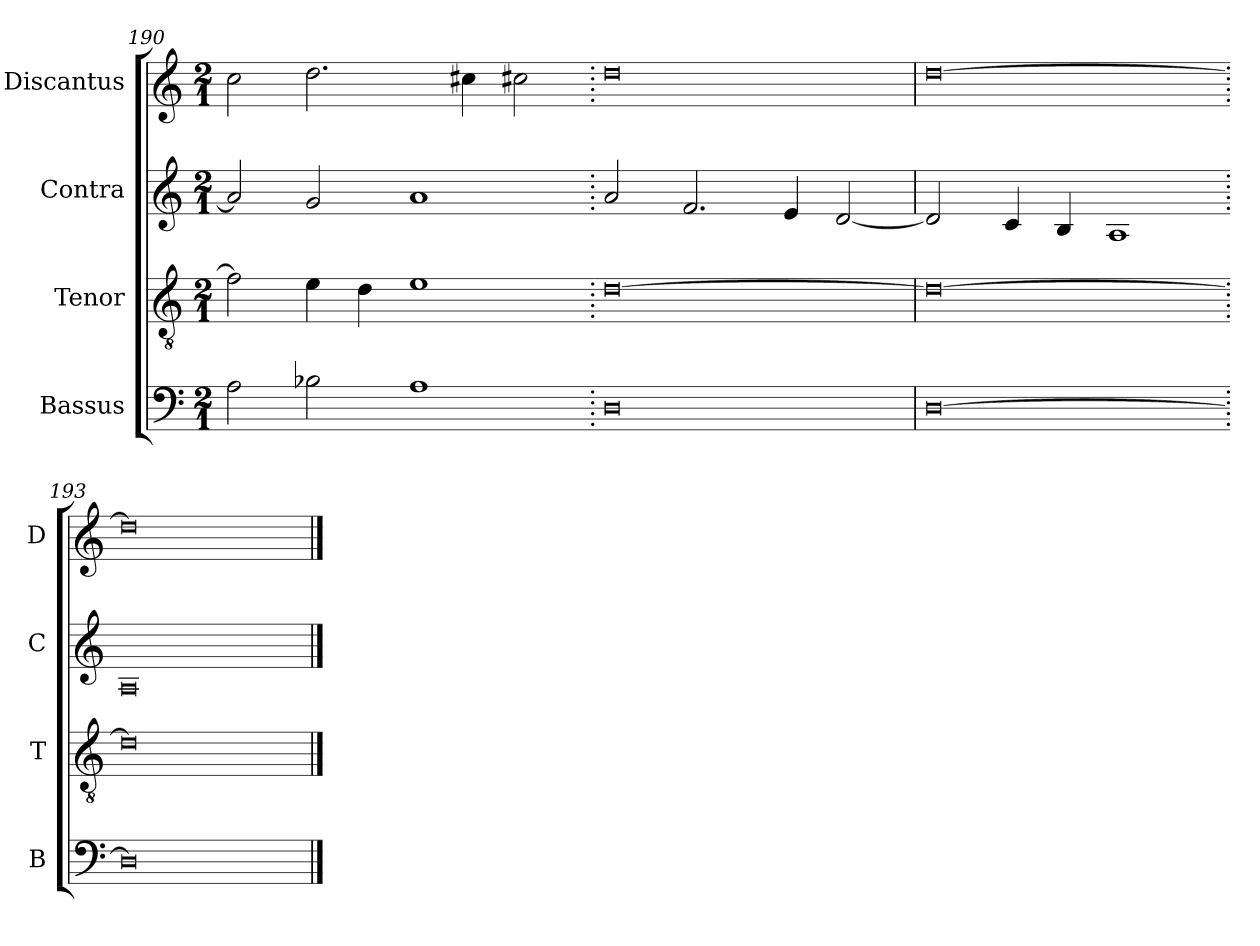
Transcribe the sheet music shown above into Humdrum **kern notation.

**kern	**kern	**kern	**kern
*part4	*part3	*part2	*part1
*staff4	*staff3	*staff2	*staff1
*I"Bassus	*I"Tenor	*I"Contra	*I"Discantus
*I'B	*I'T	*I'C	*I'D
*clefF4	*clefGv2	*clefG2	*clefG2
*k[]	*k[]	*k[]	*k[]
*M2/1	*M2/1	*M2/1	*M2/1
=190	=190	=190	=190
2A\	2f\]	2a/]	2cc\
2B-X\	4e\	2g/	2.dd\
.	4d\	.	.
1A	1e	1a	.
.	.	.	4cc#X\
.	.	.	2cc#X\
=191.	=191.	=191.	=191.
0D	[0d	2a/	0dd
.	.	2.f/	.
.	.	4e/	.
.	.	[2d/	.
=192	=192	=192	=192
[0D	0d_	2d/]	[0dd
.	.	4c/	.
.	.	4B/	.
.	.	1A	.
=193.	=193.	=193.	=193.
0D]	0d]	0A	0dd]
==	==	==	==
*-	*-	*-	*-
